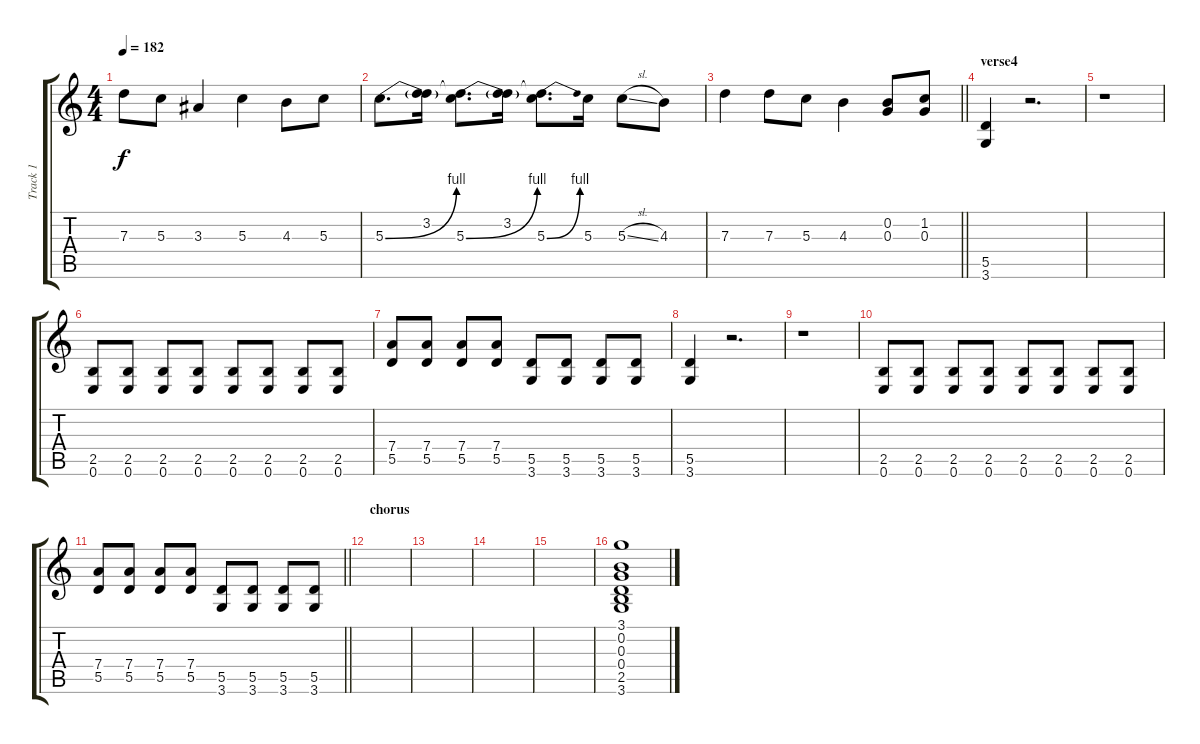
\track ("Track 1" "Track 1") {instrument distortionguitar}
\staff {score tabs}
\tuning (E4 B3 G3 D3 A2 E2) {hide}
\ts (4 4)
\tempo 182
\clef g2
\ks c
7.3.8{dy f} 5.3.8 3.3.4 5.3.4 4.3.8 5.3.8 |
5.3{be (bend 0 0 60 4)}.8{d} (3.2 5.3{t}).16 (3.2{t} 5.3{be (bend 0 0 60 4)}).8{d} (3.2 5.3{t}).16 (3.2{t} 5.3{be (bend 0 0 60 4)}).8{d} 5.3.16 5.3{sl}.8 4.3.8 |
\barLineRight lightlight
7.3.4 7.3.8 5.3.8 4.3.4 (0.2 0.3).8 (1.2 0.3).8 |
\section ("" "verse4")
(5.5 3.6).4 r.2{d} |
r.1 |
(2.5 0.6).8 (2.5 0.6).8 (2.5 0.6).8 (2.5 0.6).8 (2.5 0.6).8 (2.5 0.6).8 (2.5 0.6).8 (2.5 0.6).8 |
(7.4 5.5).8 (7.4 5.5).8 (7.4 5.5).8 (7.4 5.5).8 (5.5 3.6).8 (5.5 3.6).8 (5.5 3.6).8 (5.5 3.6).8 |
(5.5 3.6).4 r.2{d} |
r.1 |
(2.5 0.6).8 (2.5 0.6).8 (2.5 0.6).8 (2.5 0.6).8 (2.5 0.6).8 (2.5 0.6).8 (2.5 0.6).8 (2.5 0.6).8 |
\barLineRight lightlight
(7.4 5.5).8 (7.4 5.5).8 (7.4 5.5).8 (7.4 5.5).8 (5.5 3.6).8 (5.5 3.6).8 (5.5 3.6).8 (5.5 3.6).8 |
\section ("" "chorus")
|
|
|
|
(3.1 0.2 0.3 0.4 2.5 3.6).1
